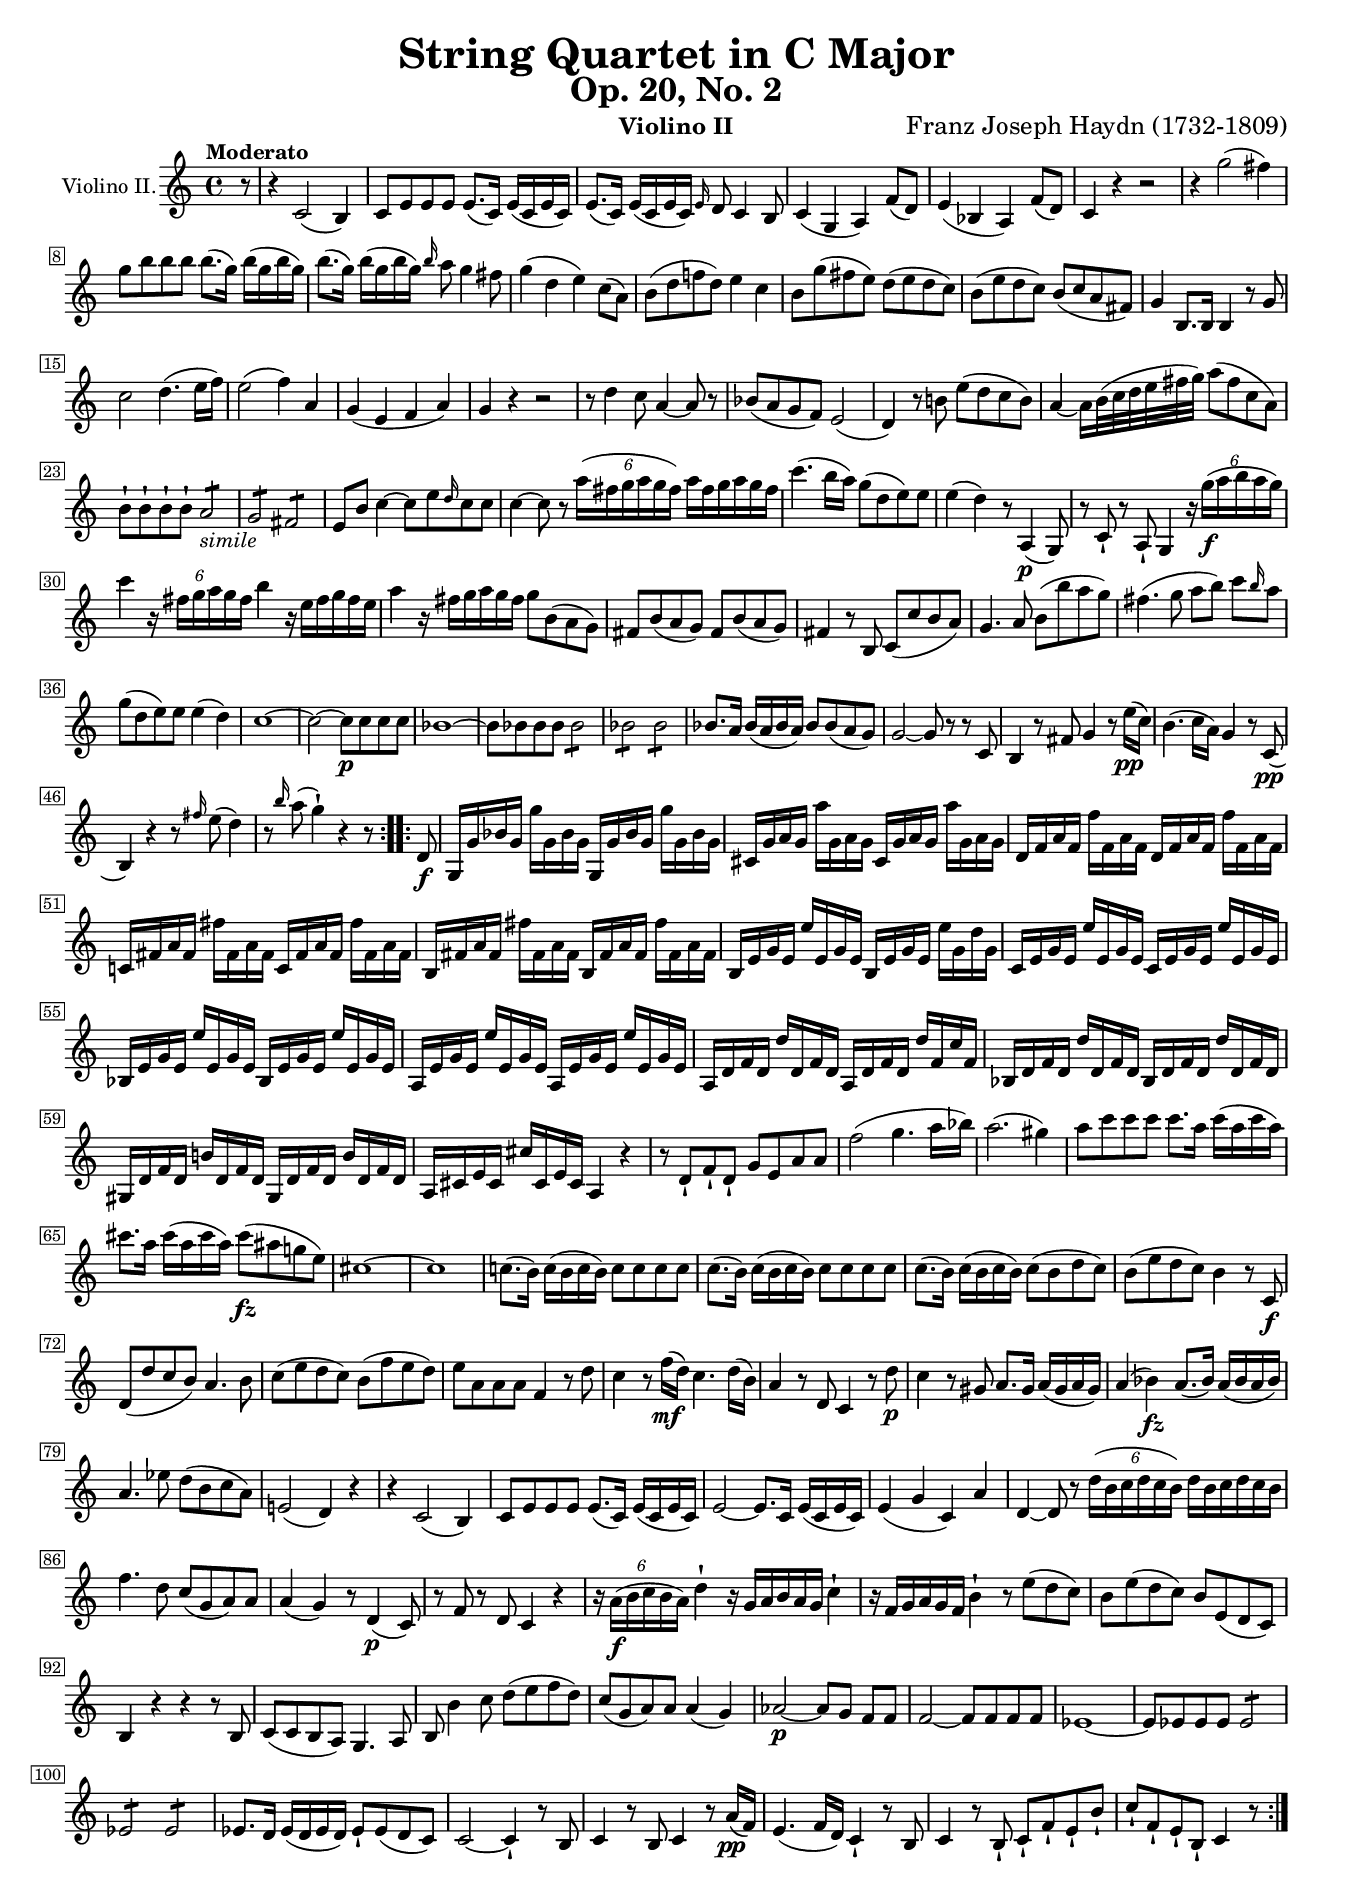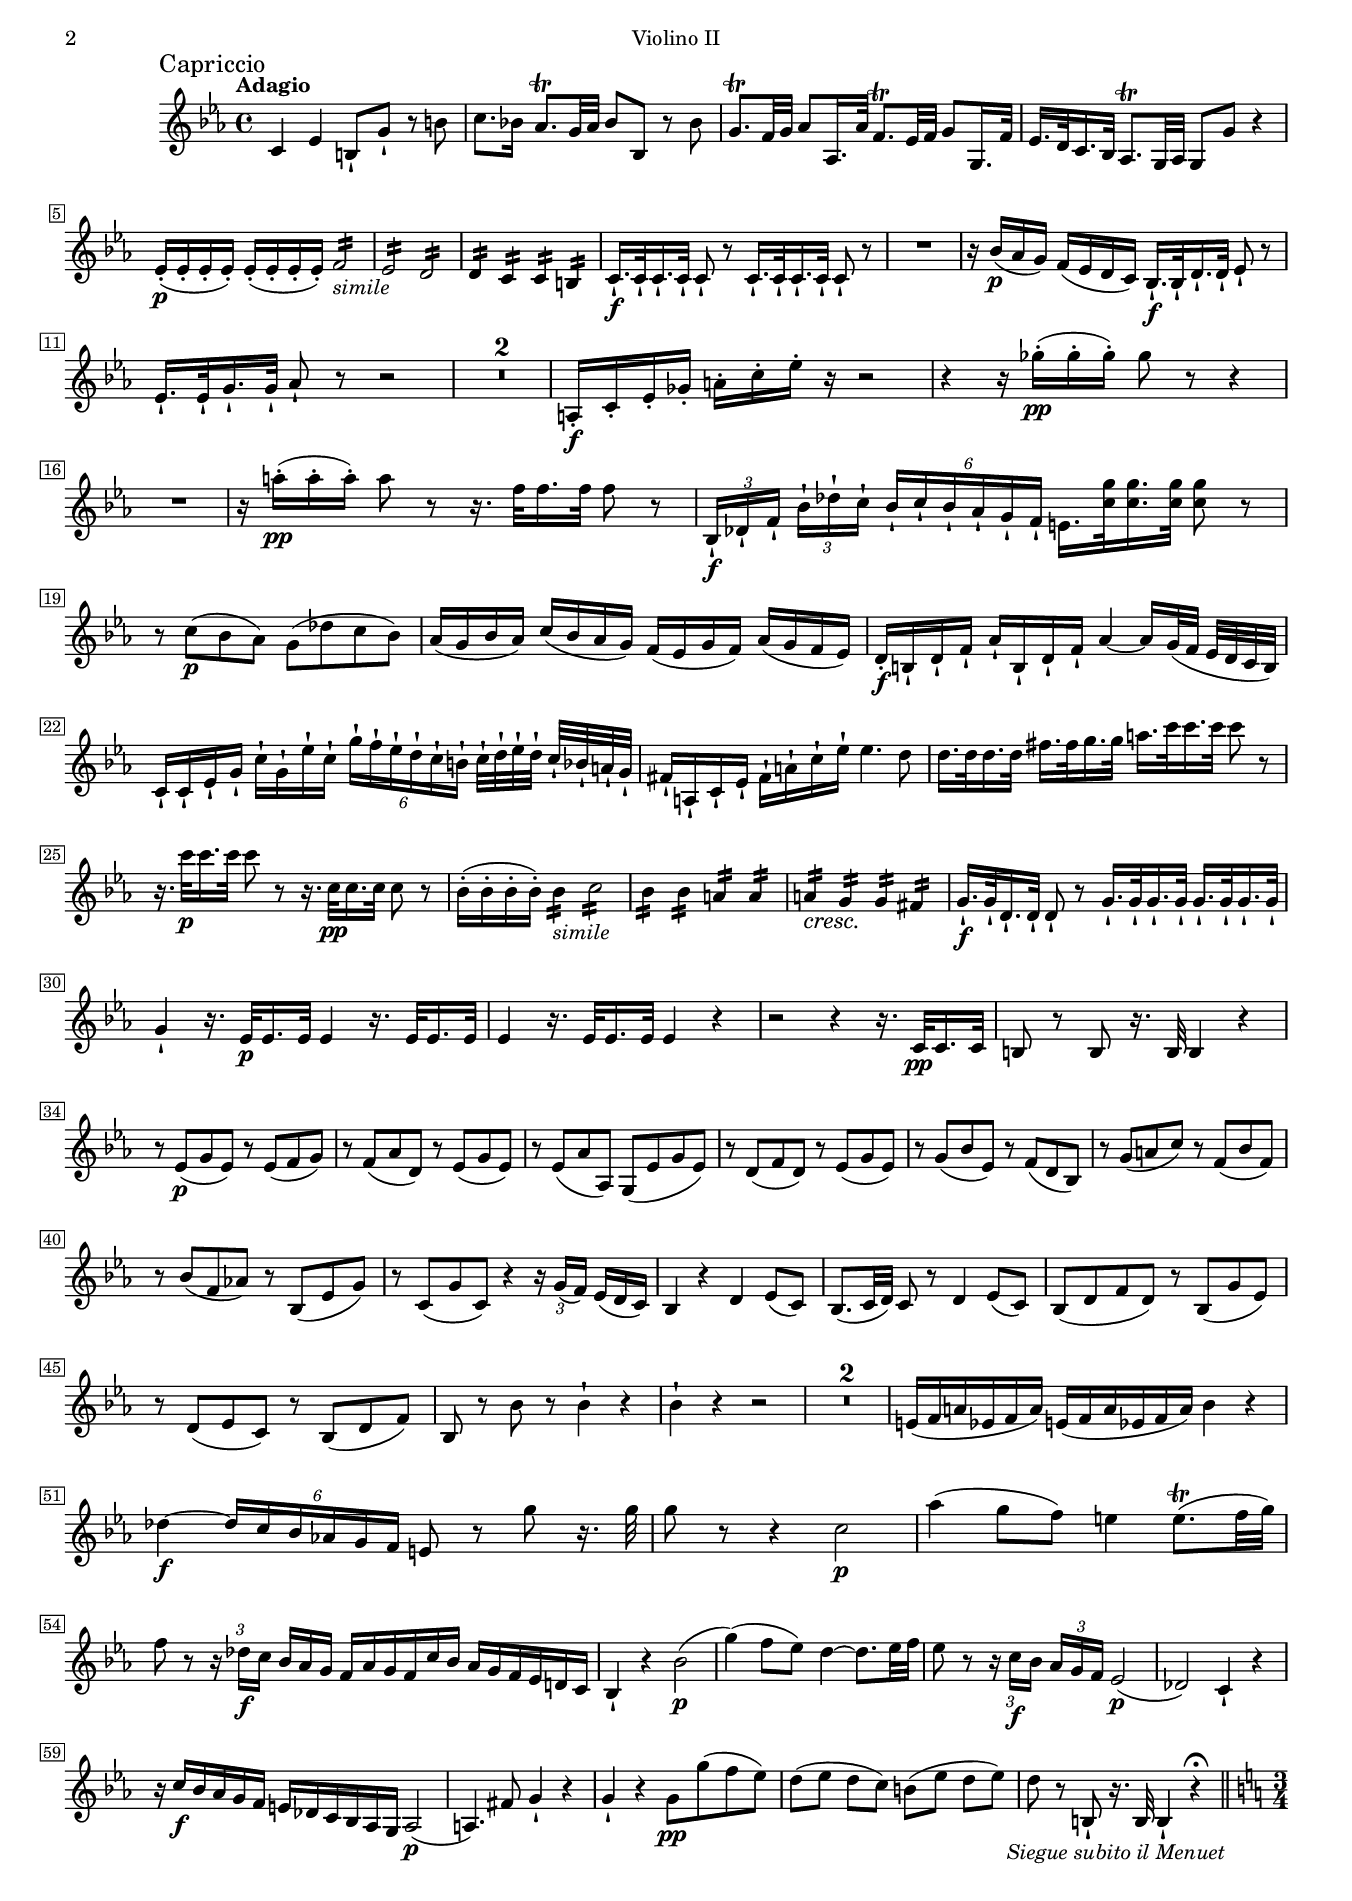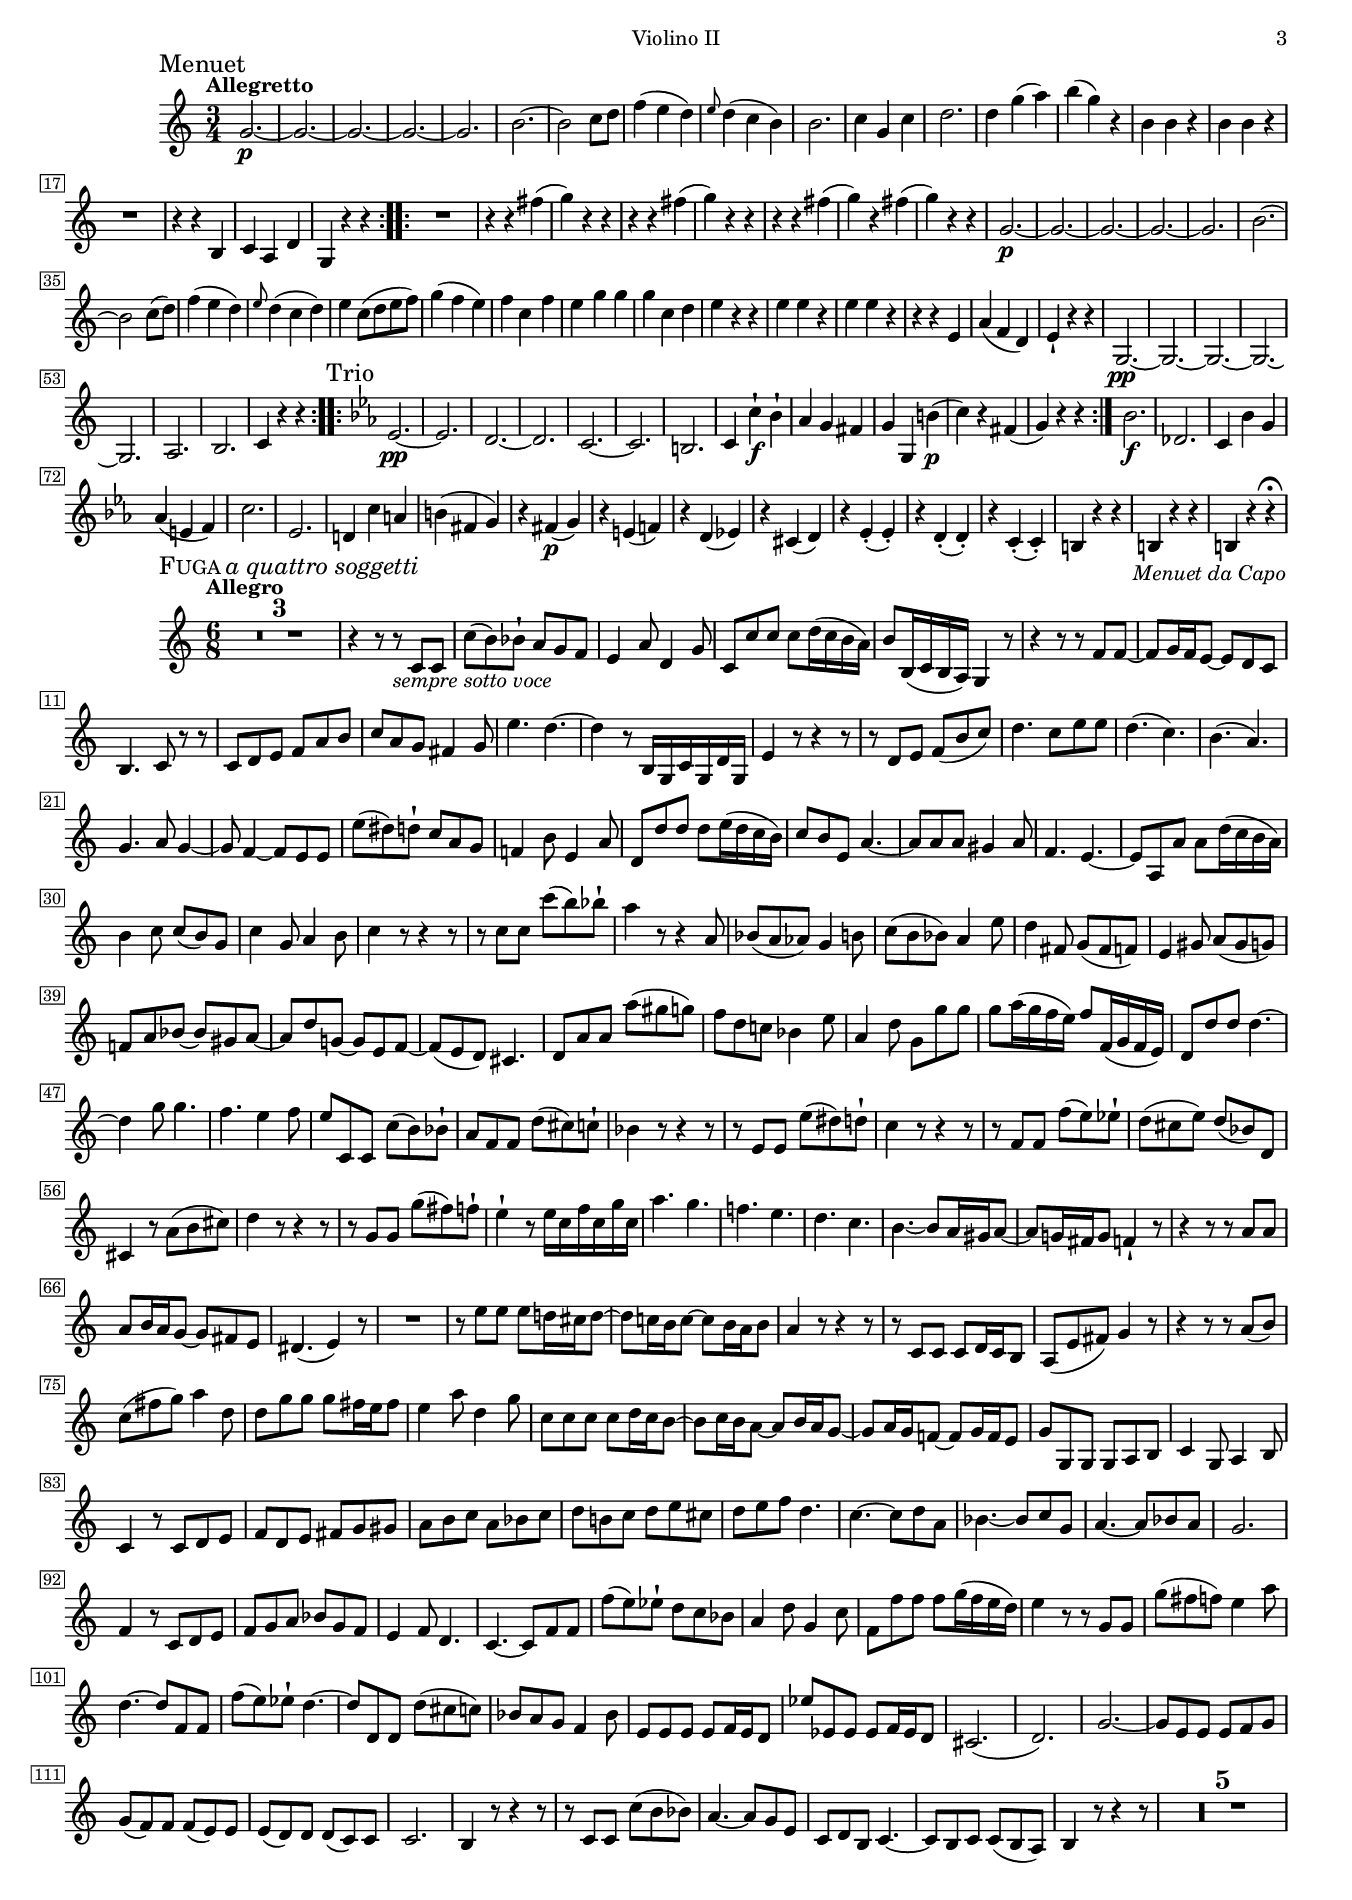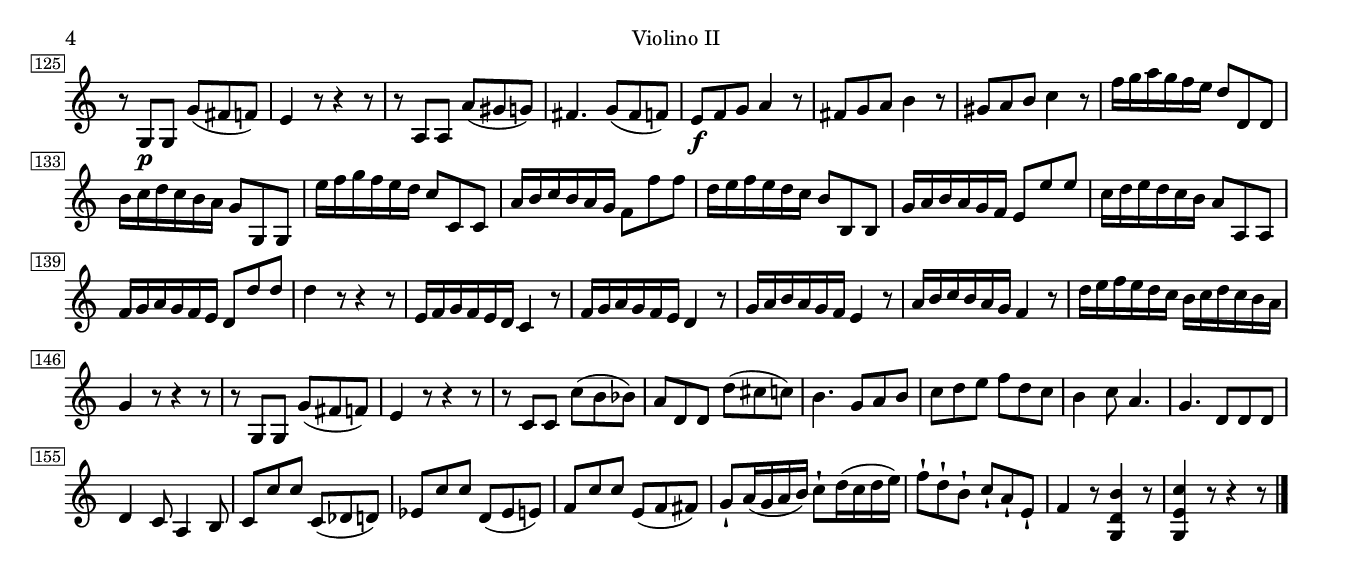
\version "2.24.2"

\version "2.24.1"

% \include "gonville-default.ily"

\paper {
  #(set-paper-size "c4")
  % page-breaking = #ly:page-turn-breaking
  % first-page-number = 2
  % page-breaking = #ly:minimal-breaking
  page-breaking = #ly:optimal-breaking
  % system-system-spacing = #'((basic-distance . 0.1) (padding . 0))
  % ragged-last-bottom = ##f
  % ragged-bottom = ##f
}



globalSettings = { 
  % \override Score.BarNumber.break-visibility = #end-of-line-invisible
  % \set Score.barNumberVisibility = #(every-nth-bar-number-visible 5)
  \override Score.BarNumber.stencil = #(make-stencil-boxer 0.1 0.25 ly:text-interface::print)
  % \accidentalStyle modern
  \set baseMoment = #(ly:make-moment 1/8)
}

\header {
  title = \markup { \abs-fontsize #20 "String Quartet in C Major" } 
  subtitle = \markup {\abs-fontsize #16 "Op. 20, No. 2" }
  % opus = "Opus 20, No. 2"
  composer = \markup { \abs-fontsize #12 "Franz Joseph Haydn (1732-1809)" }
  date = "1772"
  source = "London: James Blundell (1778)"
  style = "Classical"
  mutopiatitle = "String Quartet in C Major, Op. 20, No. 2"
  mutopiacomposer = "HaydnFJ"
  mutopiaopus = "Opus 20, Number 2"
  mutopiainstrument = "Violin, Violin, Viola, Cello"
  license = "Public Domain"
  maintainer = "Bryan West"
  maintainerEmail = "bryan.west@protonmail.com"
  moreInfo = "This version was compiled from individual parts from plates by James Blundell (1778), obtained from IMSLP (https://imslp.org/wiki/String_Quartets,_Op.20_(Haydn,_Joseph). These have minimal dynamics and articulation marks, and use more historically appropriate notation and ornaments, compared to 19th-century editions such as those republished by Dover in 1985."
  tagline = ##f
}

\layout {
  \context {
    \Score
    \override DynamicTextSpanner.style = #'none
    \override TupletBracket.bracket-visibility = ##f
  }
}

headerI = ""
% headerI = \markup {
%   \fill-line {
%     \center-column { \raise #2 \bold \abs-fontsize #16 "I" } 
%   }
% }

headerII = ""
% headerII = \markup { 
%   \fill-line {
%     \center-column { \raise #2 \bold \abs-fontsize #16 "II" } 
%   }
% } % "Adagio"

headerIII = ""
% headerIII = \markup { 
%   \fill-line {
%     \center-column { \raise #2 \bold \abs-fontsize #16 "III" } 
%   }
% } % "Allegretto"
headerIV = ""
% headerIV = \markup { 
%       \fill-line {
%         \center-column { 
%           \raise #4 {
%             \bold \abs-fontsize #16 "IV"
%             \bold \abs-fontsize #12 "Fuga a quattro soggetti"
%           }
%       }
%     }
% }

timeI = { \time 4/4 \partial 8 }
timeII = \time 4/4
timeIII = \time 3/4
timeIV = \time 6/8

finalFermata = \mark \markup { \musicglyph #"scripts.ufermata" } 

repeatChord = #(define-music-function (parser location chord repeats) (ly:music? integer?)
  #{
    \repeat unfold $repeats $chord
  #})

staccato = \markup { \italic staccato }
legato = \markup { \italic legato }

tupletNum = \revert TupletNumber.stencil

noTupletNum = \override TupletNumber.stencil = ##f

tupletBracket = \override TupletBracket.bracket-visibility = ##t

noTupletBracket = \override TupletBracket.bracket-visibility = ##f

fz = #(make-dynamic-script "fz")

dolce = \markup { \italic "dolce" }

simile = \markup { \italic "simile" }

sempreSottoVoce = \markup { \italic "sempre sotto voce" }

\include "../common/part-layout.ily"

\include "./i-global.ily"
\version "2.24.1"
violinIIFirstMov = \relative c' {
  \clef treble
  % \noTupletBracket
  \set baseMoment = #(ly:make-moment 1/8)
  \tupletUp
  \repeat volta 2 {
    r8
    | r4 c2( b4)
    | c8 e e e e8.( c16) e( c e c)
    | e8.( c16) e( c e c) \grace e16 d8 c4 b8 
    | c4( g a) f'8( d)
    | e4( bes a) f'8( d) 
    | c4 r r2 
    | r4 g''2( fis4) 
    | g8 b b b b8.( g16) b( g b g)
    | b8.( g16) b( g b g) \grace b16 a8 g4 fis8 
    % 10
    | g4( d e) c8( a) 
    | b( d f! d) e4 c 
    | b8 g'( fis e) d( e d c)
    | b( e d c) b( c a fis) 
    | g4 b,8. b16 b4 r8 g'8 
    | c2 d4.( e16 f) 
    | e2( f4) a, 
    | g( e f a) 
    | g r r2 
    | r8 d'4 c8 a4 ~ a8 r 
    % 20
    | bes8( a g f) e2( 
    | d4) r8 b'!8 e( d c b)
    | a4 ~ a16 b32( c d e fis g) a8( fis c a) 
    | b8-! b-! b-! b-! a2:8_\simile
    | g: fis:
    | e8 b' c4 ~ c8 e \grace d16 c8 c 
    % \set subdivideBeams = ##t
    | c4 ~ c8 r \tuplet 6/4 4 { a'16( fis g a g fis) \noTupletNum a fis g a g fis }
    | c'4.(b16 a) g8( d e) e 
    | e4( d) r8 a,4(\p g8)
    | r c-! r a-! g4 \tupletNum \tuplet 6/4 4 { r16 g''(\f a b a g) }
    % 30
    | c4 \tuplet 6/4 4 { r16 fis, g a g fis } b4 \noTupletNum \tuplet 6/4 4 { r16 e, fis g fis e } 
    | a4 \tuplet 6/4 4 { r16 fis g a g fis } g8 b,( a g)
    % \set subdivideBeams = ##f
    | fis b( a g) fis b( a g)
    | fis4 r8 b,8 c( c' b a) 
    | g4. a8 b( b' a g) 
    | fis4.( g8 a b) c8[ \grace b16 a8] 
    | g8( d e) e e4( d) 
    | c1 ~ 
    | c2 ~ c8\p c c c
    | bes1 ~ 
    % 40
    | bes8 bes bes bes bes2:8
    | bes2: bes2:
    | bes8. a16 bes( a bes a) bes8 bes( a g)
    | g2 ~ g8 r r c,
    | b4 r8 fis'8 g4 r8 e'16(\pp c) 
    | b4.( c16 a) g4 r8 c,8(\pp 
    | b4) r r8 \grace fis''16 e8( d4) 
    | r8 \grace b'16 a8( g4-!) r4 r8
  } 
  \repeat volta 2 {
    d,8\f
    | \repeat unfold 2 { g,16 g' bes g g' g, bes g }
    | \repeat unfold 2 { cis,16 g' a g a' g, a g }
    % 50
    | \repeat unfold 2 { d f a f f' f, a f }
    | c! fis a fis fis' fis, a fis c fis a fis fis' fis, a fis
    | \repeat unfold 2 { b, fis' a fis fis' fis, a fis }
    | b, e g e e' e, g e b e g e e' g, d' g, 
    | c, e g e e' e, g e c e g e e' e, g e 
    | \repeat unfold 2 { bes e g e e' e, g e } 
    | \repeat unfold 2 { a, e' g e e' e, g e }
    | a, d f d d' d, f d a d f d d' f, c' f,
    | bes, d f d d' d, f d bes d f d d' d, f d 
    | gis, d' f d b'! d, f d gis, d' f d b' d, f d 
    % 60
    | a cis e cis cis' cis, e cis a4 r
    | r8 d-! f-! d-! g e a a 
    | f'2( g4. a16 bes) 
    | a2.( gis4) 
    | a8 c c c c8. a16 c( a c a)
    | cis8. a16 cis( a cis a) cis8(\fz ais g! e) 
    | cis1 ~ 
    | cis
    | c!8.( b16) c( b c b) c8 c c c
    | c8.( b16) c( b c b) c8 c c c
    % 70
    | c8.( b16) c( b c b) c8( b d c) 
    | b( e d c) b4 r8 c,8\f 
    | d( d' c b) a4. b8
    | c8( e d c) b( f' e d) 
    | e a, a a f4 r8 d' 
    | c4 r8 f16(\mf d) c4. d16( b) 
    | a4 r8 d,8 c4 r8 d'\p 
    | c4 r8 gis8 a8. gis16 a( gis a gis) 
    | a4( bes)\fz a8.( bes16) a( bes a bes) 
    | a4. ees'8 d( b c a) 
    % 80
    | e!2( d4) r 
    | r4 c2( b4) 
    | c8 e e e e8.( c16) e( c e c) 
    | e2 ~ e8. c16 e( c e c) 
    | e4( g c,) a'
    % \set subdivideBeams = ##t
    | d,4 ~ d8 r \tuplet 6/4 4 { \tupletNum d'16( b c d c b) \noTupletNum d b c d c b }
    | f'4. d8 c( g a) a 
    | a4( g) r8 d4(\p c8) 
    | r8 f r d c4 r 
    | \tuplet 6/4 4 { \tupletNum r16 a'(\f b c b a) } d4-! \tuplet 6/4 4 { \noTupletNum r16 g, a b a g } c4-!
    % 90
    | \tuplet 6/4 4 { r16 f, g a g f } b4-! r8 e( d c) 
    % \set subdivideBeams = ##t
    | b8 e( d c) b e,( d c) 
    | b4 r r r8 b
    | c8( c b a) g4. a8
    | b8 b'4 c8 d( e f d) 
    | c8( g a) a a4( g) 
    | aes2\p ~ aes8 g f[ f]
    | f2 ~ f8 f f f 
    | ees1 ~ 
    | ees8 ees ees ees ees2:8
    % 100
    | ees2: ees2: 
    | ees8. d16 ees( d ees d) ees8-! ees( d c) 
    | c2 ~ c4-! r8 b8 
    | c4 r8 b8 c4 r8 a'16(\pp f)
    | e4.( f16 d) c4-! r8 b8 
    | c4 r8 b-! c-! f-! e-! b'-! 
    | c-! f,-! e-! b-! c4 r8 \fine
  }
}


\include "./ii-global.ily"
\version "2.24.1"
violinIISecondMov = \relative c' {
  \clef treble
  \set baseMoment = #(ly:make-moment 1/8)
  \section
  \sectionLabel "Capriccio"
  | c4 ees b8-! g'-! r b
  | c8. bes!16 aes8.\trill g32 aes bes8 bes, r bes' 
  | g8.\trill f32 g aes8 aes,16. aes'32 f8.\trill ees32 f g8 g,16. f'32 
  | ees16. d32 c16. bes32 aes8.\trill g32 aes g8 g' r4
  | ees16(-.\p ees-. ees-. ees-.) ees(-. ees-. ees-. ees-.) f2:16_\simile
  % | ees16(-.\p ees-. ees-. ees-.) ees(-. ees-. ees-. ees-.) f_\markup {\small \italic "simile" } f f f f f f f
  | ees2: d2:
  % | \repeat unfold 8 ees16 \repeat unfold 8 d16
  | d4: c: c: b:
  % | d\cresc d d d \repeat unfold 8 c16 b b b b 
  | c16.-!\f c32-! c16.-! c32-! c8-! r c16.-! c32-! c16.-! c32-! c8-! r 
  | R1
  % 10
  | r16 bes'(\p aes g) f( ees d c) bes16.-!\f bes32-! d16.-! d32-! ees8-! r 
  | ees16.-! ees32-! g16.-! g32-! aes8-! r r2 
  | R1 * 2 
  | a,16-.\f c-. ees-. ges-. a-. c-. ees-. r r2
  | r4 r16 ges(-.\pp ges-. ges-.) ges8 r r4 
  | R1
  | r16 a(-.\pp a-. a-.) a8 r r16. f32 f16. f32 f8 r 
  % \set subdivideBeams = ##t
  | \tuplet 3/2 8 { bes,,16-!\f des-! f-! bes[-! des-! c-!] } \tuplet 6/4 4 { bes-! c-! bes-! aes-! g-! f-! } e16. <g' c,>32 <g c,>16. <g c,>32 <g c,>8 r
  | r8 c,(\p bes aes) g( des' c bes) 
  % 20
  | aes16( g bes aes) c( bes aes g) f( ees g f) aes( g f ees) 
  | d-.\f b-! d-! f-! aes-! b,-! d-! f-! aes4 ~ aes16 g32( f ees[ d c b)]
  | c16-! c-! ees-! g-! c-! g-! ees'-! c-! \tuplet 6/4 4 { g'16-! f-! ees-! d-! c-! b-! } c32-! d-! ees-! d-! c-![ bes-! a-! g-!]
  | fis16-! a,-! c-! ees-! fis-! a-! c-! ees-! ees4. d8 
  | d16. d32 d16. d32 fis16. fis32 g16. g32 a16. c32 c16. c32 c8 r
  | r16. c32\p c16. c32 c8 r r16. c,32\pp c16. c32 c8 r
  | bes16(-. bes-. bes-. bes-.) bes4:16_\simile c2: 
  % | bes16(-. bes-. bes-. bes-.) bes_\markup {\small \italic "simile" } bes bes bes \repeat unfold 8 c16
  | bes4: bes: a: a:
  % | \repeat unfold 8 bes16 \repeat unfold 8 a16
  | a:\cresc g: g: fis:
  % | a16\cresc a a a \repeat unfold 8 g16 fis fis fis fis
  | g16.-!\f g32-! d16.-! d32-! d8-! r \repeat unfold 4 { g16.-! g32-! } 
  % 30
  | g4-! r16. ees32\p ees16. ees32 ees4 r16. ees32 ees16. ees32 
  | ees4 r16. ees32 ees16. ees32 ees4 r
  | r2 r4 r16. c32\pp c16. c32 
  | b8 r b r16. b32 b4 r 
  | r8 ees(\p g ees) r ees( f g)
  | r f( aes d,) r ees( g ees) 
  | r ees( aes aes,) g( ees' g ees)
  | r d( f d) r ees( g ees) 
  | r g( bes ees,) r f( d bes)
  | r g'( a c) r f,( bes f) 
  % 40
  | r bes( f aes!) r bes,( ees g)
  % \set subdivideBeams = ##t
  | r c,( g' c,) r4 \once \tupletDown \tuplet 3/2 8 { r16 g'( f) \noTupletNum ees([ d c)] }
  | bes4 r d ees8( c)
  | bes8.( c32 d) c8 r d4 ees8( c) 
  | bes( d f d) r bes( g' ees)
  | r d( ees c) r bes( d f) 
  | bes, r bes' r bes4-! r 
  | bes-! r r2
  | R1 * 2 |
  | \tuplet 6/4 4 { e,16( f a ees f a) \noTupletNum e( f a ees f a) } bes4 r
  | des4\f ~ \tuplet 6/4 4 { \tupletNum des16 c bes aes! g f } e8 r g' r16. g32 
  | g8 r r4 c,2\p
  | aes'4( g8 f) e4 e8.(\trill f32 g) 
  | f8 r \once \tupletUp \tuplet 3/2 8 { r16 des\f c \noTupletNum bes[ aes g] } \tuplet 6/4 4 { f aes g f c' bes aes g f ees d! c }
  | bes4-! r bes'2(\p 
  | g'4)( f8 ees) d4 ~ d8. ees32 f 
  | ees8 r \tuplet 3/2 8 { \tupletNum r16 c\f bes aes[ g f] } ees2(\p 
  | des2) c4-! r \noTupletNum
  | \tuplet 6/4 4 { r16 c'\f bes aes g f e des c bes aes g } aes2(\p
  % \set subdivideBeams = ##f
  | a4.) fis'8 g4-! r
  | g4-! r g8\pp g'( f ees)
  | d( ees d[ c)] b( es d[ ees)] 
  | d8 r b,-! r16. b32 b4-! r\fermata |
  \jump "Siegue subito il Menuet"
  \section
  \key c \major
  \time 3/4
  \partial 8
  \newSpacingSection
  \once \override Score.SpacingSpanner.spacing-increment = #-2
  | s1 \once \override Score.BarLine.stencil = ##f
  \revert Score.BarLine.stencil
}


\include "./iii-global.ily"
\version "2.24.1"
violinIIThirdMov = \relative c'' {
  \clef treble
  \section
  \sectionLabel "Menuet"
  \repeat volta 2 {
    g2.\p ~ 
    | g ~ 
    | g ~
    | g ~ 
    | g
    | b ~
    | b2 c8 d 
    | f4( e d) 
    | \grace e8 d4( c b) 
    | b2.
    | c4 g c 
    | d2.
    | d4 g( a)
    | b( g) r
    | b, b r
    | b b r
    | R2.
    | r4 r b, 
    | c a d
    | g, r r  
  }
  \repeat volta 2 {
    | R2. 
    | r4 r fis''( 
    | g) r r
    | r r fis( 
    | g) r r 
    | r r fis(
    | g) r fis(
    | g) r r
    | g,2.\p ~
    | g ~ 
    | g ~
    | g ~ 
    | g
    | b ~
    | b2 c8( d) 
    | f4( e d) 
    | \grace e8 d4( c d)
    | e c8( d e f) 
    | g4( f e)
    | f c f
    | e g g
    | g c, d
    | e r r 
    | e e r
    | e e r
    | r r e, 
    | a( f d) 
    | e-! r r
    | g,2.\pp ~
    | g ~ 
    | g ~
    | g ~ 
    | g
    | a
    | b
    | c4 r r 
  }
  \section
  \sectionLabel "Trio"
  \key c \minor
  \repeat volta 2 {
    | \grace s8 ees2.\pp ~
    | ees
    | d ~ 
    | d
    | c ~ 
    | c
    | b
    | c4 c'-!\f bes-!
    | aes g fis 
    | g g, b'(\p
    | c) r fis,(
    | g) r r
  }
  | bes2.\f
  | des,
  | c4 bes' g 
  | aes( e f)
  | c'2.
  | ees,
  | d!4 c' a
  | b( fis g)
  | r fis(\p g)
  | r e( f!)
  | r d( ees!)
  | r cis( d)
  | r ees(-. ees-.)
  | r d(-. d-.)
  | r c(-. c-.)
  | b r r
  | b r r
  | b r r\fermata |
  \jump "Menuet da Capo"
}


\include "./iv-global.ily"
\version "2.24.1"
violinIIFourthMov = \relative c' {
  \clef treble
  \section
  \sectionLabel \markup { { \smallCaps "Fuga" } \italic "a quattro soggetti" }
  | R2. * 3 
  | r4 r8 r_\sempreSottoVoce c c
  | c'( b) bes-! a g f 
  | e4 a8 d,4 g8
  | c,8 c' c c d16( c b a)
  | b8 b,16( c b a) g4 r8
  | r4 r8 r f' f ~ 
  | f g16 f e8 ~ e d c
  | b4. c8 r r 
  | c d e f a b 
  | c a g fis4 g8 
  | e'4. d ~ 
  | d4 r8 b,16 g c g d' g, 
  | e'4 r8 r4 r8 
  | r d e f( b c) 
  | d4. c8 e e
  | d4.( c)
  % 20
  | b( a) 
  | g a8 g4 ~ 
  | g8 f4 ~ f8 e e
  | e'( dis) d-! c a g 
  | f!4 b8 e,4 a8
  | d,8 d' d d e16( d c b)
  | c8 b e, a4. ~ 
  | a8 a a gis4 a8
  | f4. e ~ 
  | e8 a, a' a d16( c b a)
  % 30
  | b4 c8 c( b) g
  %%%%% HENLE START
  | c4 g8 a4 b8 
  | c4 r8 r4 r8
  | r8 c c c'( b) bes-!
  | a4 r8 r4 a,8 
  | bes( a aes) g4 b8 
  | c( b bes) a4 e'8
  | d4 fis,8 g( fis f) 
  | e4 gis8 a( gis g)
  | f! a bes ~ bes gis a ~ 
  % 40
  | a d g,! ~ g e f ~ 
  | f( e d) cis4. 
  | d8 a' a a'( gis g)
  | f d c! bes4 e8 
  | a,4 d8 g, g' g 
  | g a16( g f e) f8 f,16( g f e)
  | d8 d' d d4. ~
  | d4 g8 g4.
  | f e4 f8 
  | e8 c, c c'( b) bes-!
  % 50
  | a f f d'( cis) c-!
  | bes4 r8 r4 r8
  | r8 e, e e'( dis) d-!
  | c4 r8 r4 r8
  | r f, f f'( e) ees-!
  | d( cis e) d( bes) d, 
  | cis4 r8 a'( b cis)
  | d4 r8 r4 r8
  | r8 g, g g'( fis) f-!
  | e4-! r8 e16 c f c g' c,
  % 60
  | a'4. g 
  | f! e
  | d c
  | b ~ b8 a16 gis a8 ~ 
  | a g!16 fis g8 f4-! r8
  | r4 r8 r a a 
  | a b16 a g8 ~ g fis e 
  | dis4.( e4) r8
  | R2. 
  | r8 e' e e d!16 cis d8 ~ 
  % 70
  | d c!16 b c8 ~ c b16 a b8
  | a4 r8 r4 r8
  | r8 c, c c d16 c b8 
  | a( e' fis) g4 r8
  | r4 r8 r a( b)
  | c( fis g) a4 d,8
  | d8 g g g fis16 e fis8
  | e4 a8 d,4 g8
  | c,8 c c c d16 c b8 ~ 
  | b c16 b a8 ~ a b16 a g8 ~ 
  % 80
  | g a16 g f!8 ~ f g16 f e8
  | g g, g g a b
  | c4 g8 a4 b8 
  | c4 r8 c d e 
  | f d e fis g gis 
  | a b c a bes c
  | d b! c d e cis 
  | d e f d4. 
  | c ~ c8 d a 
  | bes4. ~ bes8 c g 
  % 90
  | a4. ~ a8 bes a 
  | g2. 
  | f4 r8 c d e 
  | f g a bes g f 
  | e4 f8 d4. 
  | c4. ~ c8 f f 
  | f'( e) ees-! d c bes
  | a4 d8 g,4 c8
  | f,8 f' f f g16( f e d)
  | e4 r8 r g, g 
  % 100
  | g'( fis f) e4 a8
  | d,4. ~ d8 f, f 
  | f'( e) ees-! d4. ~
  | d8 d, d d'( cis c)
  | bes a g f4 bes8
  | e, e e e f16 e d8
  | ees' ees, ees ees f16 ees d8 
  | cis2.(
  | d)
  | g ~ 
  % 110
  | g8 e e e f g 
  | g( f) f f( e) e
  | e( d) d d( c) c
  | c2. 
  | b4 r8 r4 r8
  | r8 c c c'( b bes)
  | a4. ~ a8 g e 
  | c d b c4. ~ 
  | c8 b c c( b a) 
  | b4 r8 r4 r8
  % 120
  | R2. * 5
  | r8 g\p g g'( fis f)
  | e4 r8 r4 r8
  | r8 a, a a'( gis g) 
  | fis4. g8( fis f)
  | e8\f f g a4 r8
  % 130
  | fis8 g a b4 r8
  | gis8 a b c4 r8
  | f16 g a g f e d8 d, d
  | b'16 c d c b a g8 g, g
  | e''16 f g f e d c8 c, c
  | a'16 b c b a g f8 f' f
  | d16 e f e d c b8 b, b
  | g'16 a b a g f e8 e' e 
  | c16 d e d c b a8 a, a
  | f'16 g a g f e d8 d' d
  % 140
  %%%%% END HENLE
  | d4 r8 r4 r8
  | e,16 f g f e d c4 r8
  | f16 g a g f e d4 r8
  | g16 a b a g f e4 r8
  | a16 b c b a g f4 r8
  | d'16 e f e d c b c d c b a
  | g4 r8 r4 r8
  | r8 g, g g'( fis f)
  | e4 r8 r4 r8
  | r8 c c c'( b bes)
  % 150
  | a d, d d'( cis c)
  | b4. g8 a b 
  | c d e f d c
  | b4 c8 a4. 
  | g4. d8 d d
  | d4 c8 a4 b8
  | c c' c c,( des d) 
  | ees c' c d,( ees e)
  | f c' c e,( f fis) 
  | g-! a16( g a b) c8-! d16( c d e) 
  % 160
  | f8-! d-! b-! c-! a-! e-! 
  | f4 r8 <b d, g,>4 r8 
  | <c e, g,>4 r8 r4 r8 \fine
}


\version "2.24.1"

violinIIBreakI = {
  s8
  s1 * 46
  % 47
  s2. s8 % \allowPageTurn
  s8
  % 48
  %\repeat unfold 57 { s1 \noPageBreak }
  % 76
  
  % \repeat unfold  { s1 \noPageBreak }
}

violinIIBreakII = { 
  s1 \noBreak % 1
  | s1 \noBreak
  | s1 \noBreak
  | s1 
  | s1 \noBreak %5
  | s1 \noBreak
  | s1 \noBreak
  | s1 \noBreak
  | s1 \noBreak
  | s1 \break % 10
  | s1 \noBreak
  | s1 * 2 \noBreak
  | s1 
  | s1 % 15
  | s1 \noBreak
  | s1 \noBreak
  | s1 \break
  | s1 
  | s1 % 20
  | s1
  | s1 \noBreak
  | s1 \noBreak
  | s1 
  | s1 \noBreak % 25
  | s1 \noBreak
  | s1 \noBreak
  | s1 
  | s1
  | s1 \noBreak % 30
  | s1 \noBreak
  | s1 \noBreak
  | s1 \break
  | s1
  | s1 \noBreak % 35
  | s1 \noBreak
  | s1 \noBreak
  | s1 \noBreak
  | s1 
  | s1 \noBreak % 40
  | s1 \noBreak
  | s1 \noBreak
  | s1 \noBreak
  | s1 \break
  | s1 % 45
  | s1 \noBreak
  | s1 \noBreak
  | s1 * 3
  | s1 * 2 
  | s1
  | s1 \noBreak
  | s1 \noBreak
  % 55
  | s1 \noBreak
  | s1
  | s1
  | s1
  | s1 \noBreak
  % 60
  | s1 \noBreak
  | s1 \noBreak
  | s1 \noBreak

  
}

violinIIBreakIII = { 
  s2. * 20 
  s2. * 36 % \break
}

violinIIBreakIV = { }

\version "2.24.1"

violinIIOverridesI = { }

violinIIOverridesII = { }

violinIIOverridesIII = { }

violinIIOverridesIV = { }


\bookpart {
  \bookOutputName "Haydn - String Quartet Op. 20, No. 2 - Violin 2 Part"
  
  \header {
    pdftitle = "Haydn - String Quartet Op. 20, No. 2 - Violin 2 Part"
    instrument = "Violino II"
  
  }
  \paper {
    first-page-number = 2
    page-count = 4
  }
  
  \score {
    \header {
      piece = \headerI
    }
    \new Staff \with { \consists Page_turn_engraver } <<
      \set Staff.instrumentName = "Violino II."

      \globalSettings

      \globalFirstMov
      \violinIIFirstMov
      \new Voice = "breaks" { \violinIIBreakI }
      \new Voice = "overrides" { \violinIIOverridesI }
    >>
    \layout { }
  }
  
  \score {
    \new Staff \with { \consists Page_turn_engraver } <<
      \set Staff.minimumPageTurnLength = #(ly:make-moment 3/8)

      \globalSettings

      \globalSecondMov
      \violinIISecondMov
      \new Voice = "breaks" { \violinIIBreakII }
      \new Voice = "overrides" { \violinIIOverridesII }
    >>
    \header {
      piece = \headerII
    }
    \layout { }
  }
  
  \pageBreak
  
  \score { 
    \header {
      piece = \headerIII
    }
    \new Staff \with { \consists Page_turn_engraver } <<
      \set Staff.minimumPageTurnLength = #(ly:make-moment 3/4)

      \globalSettings

      \globalThirdMov
      \violinIIThirdMov
      \new Voice = "breaks" { \violinIIBreakIII }
      \new Voice = "overrides" { \violinIIOverridesIII }
    >>
    \layout { }
  }

  \score { 
    \header {
      piece = \headerIV
    }
    \new Staff \with { \consists Page_turn_engraver } <<
      \set Staff.minimumPageTurnLength = #(ly:make-moment 6/4)

      \globalSettings

      \globalFourthMov
      \violinIIFourthMov
      \new Voice = "breaks" { \violinIIBreakIV }
      \new Voice = "overrides" { \violinIIOverridesIV }
    >>
    \layout { }
  }
}